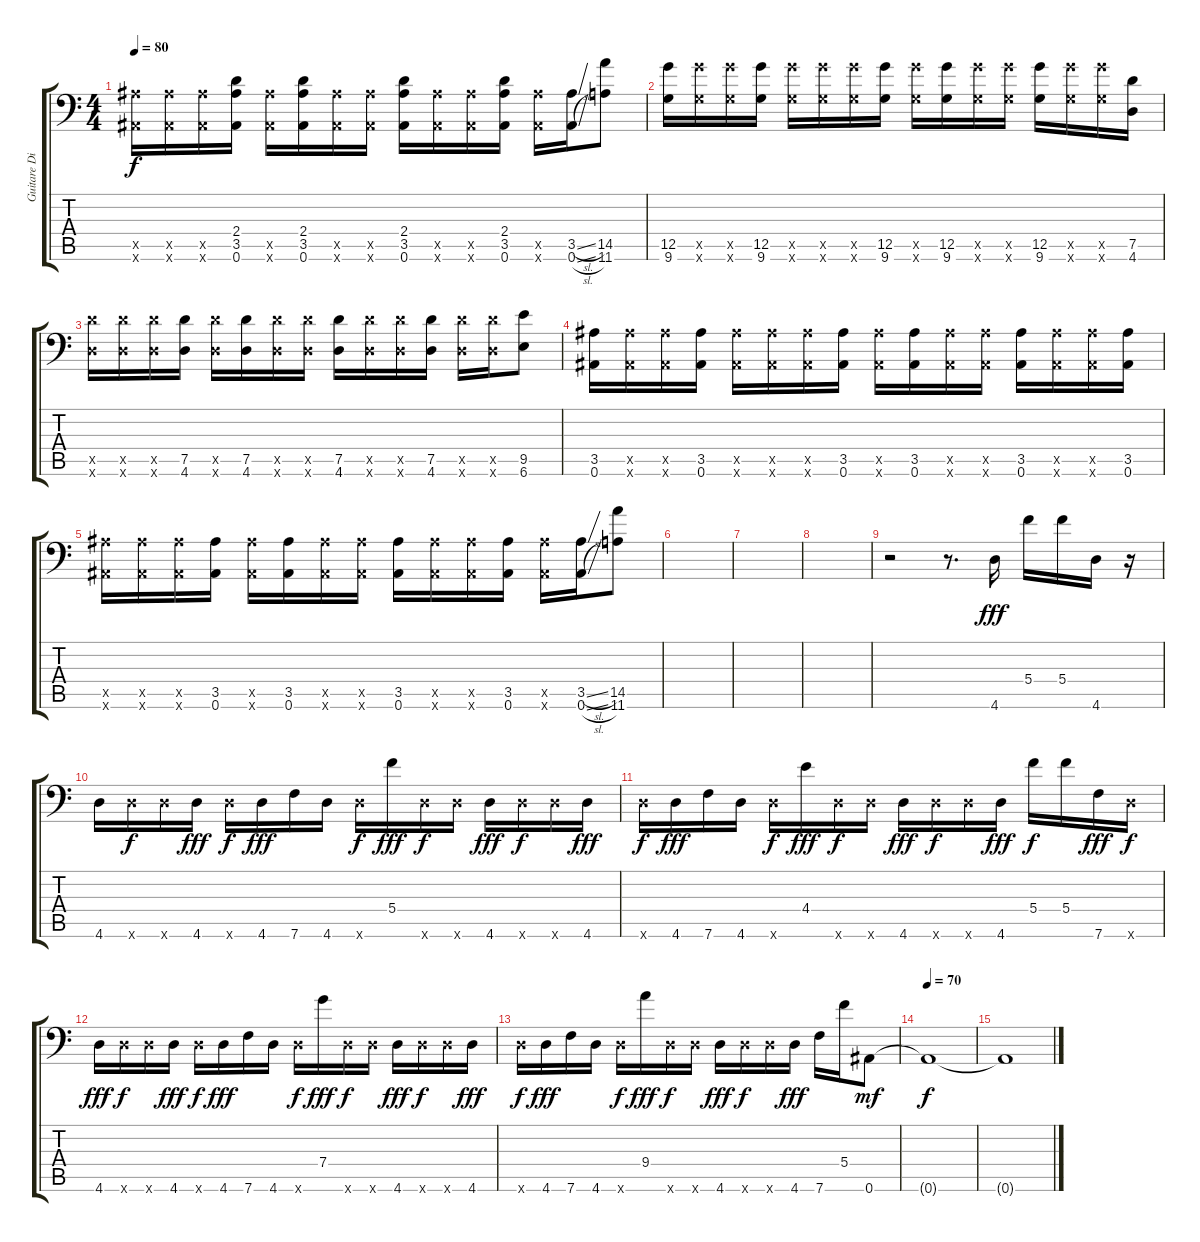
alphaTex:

\track ("Guitare Dist 2" "Guitare Di") {instrument distortionguitar}
\staff {score tabs}
\tuning (D4 A3 F3 C3 G2 Bb1) {hide}
\ts (4 4)
\tempo 80
\clef f4
\ks c
(3.5{x} 0.6{x}).16{dy f} (3.5{x} 0.6{x}).16 (3.5{x} 0.6{x}).16 (2.4 3.5 0.6).16 (3.5{x} 0.6{x}).16 (2.4 3.5 0.6).16 (3.5{x} 0.6{x}).16 (3.5{x} 0.6{x}).16 (2.4 3.5 0.6).16 (3.5{x} 0.6{x}).16 (3.5{x} 0.6{x}).16 (2.4 3.5 0.6).16 (3.5{x} 0.6{x}).16 (3.5{sl} 0.6{sl}).16 (14.5 11.6).8 |
(12.5 9.6).16 (12.5{x} 9.6{x}).16 (12.5{x} 9.6{x}).16 (12.5 9.6).16 (12.5{x} 9.6{x}).16 (12.5{x} 9.6{x}).16 (12.5{x} 9.6{x}).16 (12.5 9.6).16 (12.5{x} 9.6{x}).16 (12.5 9.6).16 (12.5{x} 9.6{x}).16 (12.5{x} 9.6{x}).16 (12.5 9.6).16 (12.5{x} 9.6{x}).16 (12.5{x} 9.6{x}).16 (7.5 4.6).16 |
(7.5{x} 4.6{x}).16 (7.5{x} 4.6{x}).16 (7.5{x} 4.6{x}).16 (7.5 4.6).16 (7.5{x} 4.6{x}).16 (7.5 4.6).16 (7.5{x} 4.6{x}).16 (7.5{x} 4.6{x}).16 (7.5 4.6).16 (7.5{x} 4.6{x}).16 (7.5{x} 4.6{x}).16 (7.5 4.6).16 (7.5{x} 4.6{x}).16 (7.5{x} 4.6{x}).16 (9.5 6.6).8 |
(3.5 0.6).16 (3.5{x} 0.6{x}).16 (3.5{x} 0.6{x}).16 (3.5 0.6).16 (3.5{x} 0.6{x}).16 (3.5{x} 0.6{x}).16 (3.5{x} 0.6{x}).16 (3.5 0.6).16 (3.5{x} 0.6{x}).16 (3.5 0.6).16 (3.5{x} 0.6{x}).16 (3.5{x} 0.6{x}).16 (3.5 0.6).16 (3.5{x} 0.6{x}).16 (3.5{x} 0.6{x}).16 (3.5 0.6).16 |
(3.5{x} 0.6{x}).16 (3.5{x} 0.6{x}).16 (3.5{x} 0.6{x}).16 (3.5 0.6).16 (3.5{x} 0.6{x}).16 (3.5 0.6).16 (3.5{x} 0.6{x}).16 (3.5{x} 0.6{x}).16 (3.5 0.6).16 (3.5{x} 0.6{x}).16 (3.5{x} 0.6{x}).16 (3.5 0.6).16 (3.5{x} 0.6{x}).16 (3.5{sl} 0.6{sl}).16 (14.5 11.6).8 |
|
|
|
r.2 r.8{d} 4.6.16{dy fff} 5.4.16 5.4.16 4.6.16 r.16 |
4.6.16 4.6{x}.16{dy f} 4.6{x}.16 4.6.16{dy fff} 4.6{x}.16{dy f} 4.6.16{dy fff} 7.6.16 4.6.16 4.6{x}.16{dy f} 5.4.16{dy fff} 4.6{x}.16{dy f} 4.6{x}.16 4.6.16{dy fff} 4.6{x}.16{dy f} 4.6{x}.16 4.6.16{dy fff} |
4.6{x}.16{dy f} 4.6.16{dy fff} 7.6.16 4.6.16 4.6{x}.16{dy f} 4.4.16{dy fff} 4.6{x}.16{dy f} 4.6{x}.16 4.6.16{dy fff} 4.6{x}.16{dy f} 4.6{x}.16 4.6.16{dy fff} 5.4.16{dy f} 5.4.16 7.6.16{dy fff} 4.6{x}.16{dy f} |
4.6.16{dy fff} 4.6{x}.16{dy f} 4.6{x}.16 4.6.16{dy fff} 4.6{x}.16{dy f} 4.6.16{dy fff} 7.6.16 4.6.16 4.6{x}.16{dy f} 7.4.16{dy fff} 4.6{x}.16{dy f} 4.6{x}.16 4.6.16{dy fff} 4.6{x}.16{dy f} 4.6{x}.16 4.6.16{dy fff} |
4.6{x}.16{dy f} 4.6.16{dy fff} 7.6.16 4.6.16 4.6{x}.16{dy f} 9.4.16{dy fff} 4.6{x}.16{dy f} 4.6{x}.16 4.6.16{dy fff} 4.6{x}.16{dy f} 4.6{x}.16 4.6.16{dy fff} 7.6.16 5.4.16 0.6.8{dy mf} |
\tempo 70
0.6{t}.1{dy f} |
0.6{t}.1
